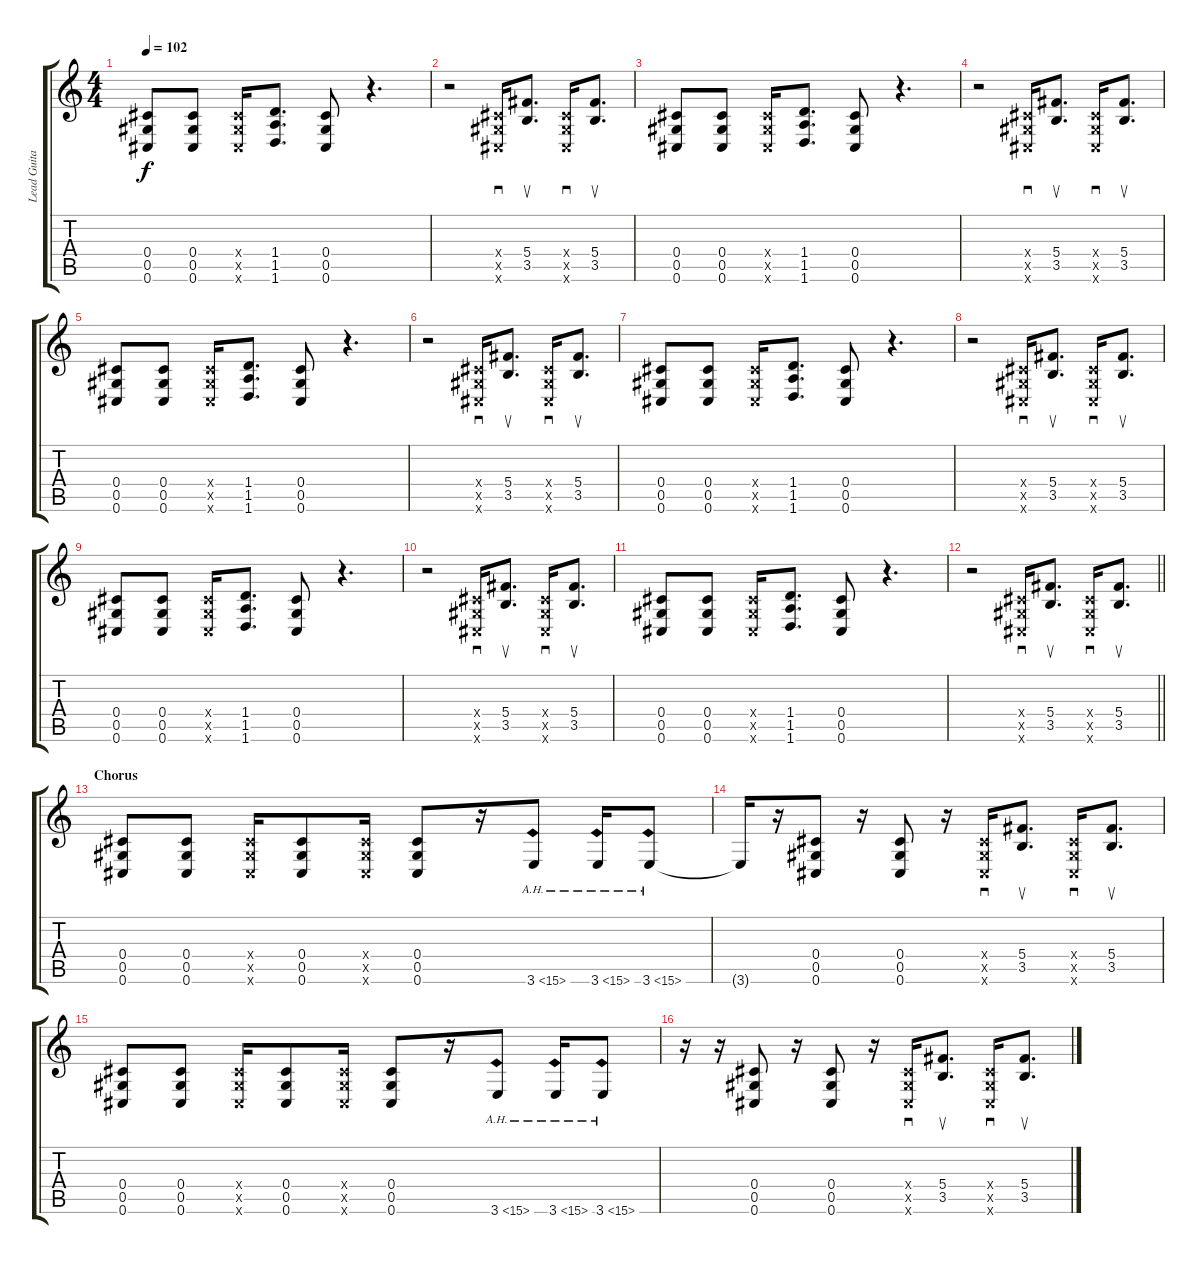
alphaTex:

\track ("Lead Guitar" "Lead Guita") {instrument distortionguitar}
\staff {score tabs}
\tuning (Eb4 Bb3 Gb3 Db3 Ab2 Db2) {hide}
\ts (4 4)
\tempo 102
\clef g2
\ks c
(0.4 0.5 0.6).8{dy f} (0.4 0.5 0.6).8 (0.4{x} 0.5{x} 0.6{x}).16 (1.4 1.5 1.6).8{d} (0.4 0.5 0.6).8 r.4{d} |
r.2 (0.4{x} 0.5{x} 0.6{x}).16{sd} (5.4 3.5).8{d su} (0.4{x} 0.5{x} 0.6{x}).16{sd} (5.4 3.5).8{d su} |
(0.4 0.5 0.6).8 (0.4 0.5 0.6).8 (0.4{x} 0.5{x} 0.6{x}).16 (1.4 1.5 1.6).8{d} (0.4 0.5 0.6).8 r.4{d} |
r.2 (0.4{x} 0.5{x} 0.6{x}).16{sd} (5.4 3.5).8{d su} (0.4{x} 0.5{x} 0.6{x}).16{sd} (5.4 3.5).8{d su} |
(0.4 0.5 0.6).8 (0.4 0.5 0.6).8 (0.4{x} 0.5{x} 0.6{x}).16 (1.4 1.5 1.6).8{d} (0.4 0.5 0.6).8 r.4{d} |
r.2 (0.4{x} 0.5{x} 0.6{x}).16{sd} (5.4 3.5).8{d su} (0.4{x} 0.5{x} 0.6{x}).16{sd} (5.4 3.5).8{d su} |
(0.4 0.5 0.6).8 (0.4 0.5 0.6).8 (0.4{x} 0.5{x} 0.6{x}).16 (1.4 1.5 1.6).8{d} (0.4 0.5 0.6).8 r.4{d} |
r.2 (0.4{x} 0.5{x} 0.6{x}).16{sd} (5.4 3.5).8{d su} (0.4{x} 0.5{x} 0.6{x}).16{sd} (5.4 3.5).8{d su} |
(0.4 0.5 0.6).8 (0.4 0.5 0.6).8 (0.4{x} 0.5{x} 0.6{x}).16 (1.4 1.5 1.6).8{d} (0.4 0.5 0.6).8 r.4{d} |
r.2 (0.4{x} 0.5{x} 0.6{x}).16{sd} (5.4 3.5).8{d su} (0.4{x} 0.5{x} 0.6{x}).16{sd} (5.4 3.5).8{d su} |
(0.4 0.5 0.6).8 (0.4 0.5 0.6).8 (0.4{x} 0.5{x} 0.6{x}).16 (1.4 1.5 1.6).8{d} (0.4 0.5 0.6).8 r.4{d} |
\barLineRight lightlight
r.2 (0.4{x} 0.5{x} 0.6{x}).16{sd} (5.4 3.5).8{d su} (0.4{x} 0.5{x} 0.6{x}).16{sd} (5.4 3.5).8{d su} |
\section ("" "Chorus")
(0.4 0.5 0.6).8 (0.4 0.5 0.6).8 (0.4{x} 0.5{x} 0.6{x}).16 (0.4 0.5 0.6).8 (0.4{x} 0.5{x} 0.6{x}).16 (0.4 0.5 0.6).8 r.16 3.6{ah 12}.8 3.6{ah 12}.16 3.6{ah 12}.8 |
3.6{t}.16 r.16 (0.4 0.5 0.6).8 r.16 (0.4 0.5 0.6).8 r.16 (0.4{x} 0.5{x} 0.6{x}).16{sd} (5.4 3.5).8{d su} (0.4{x} 0.5{x} 0.6{x}).16{sd} (5.4 3.5).8{d su} |
(0.4 0.5 0.6).8 (0.4 0.5 0.6).8 (0.4{x} 0.5{x} 0.6{x}).16 (0.4 0.5 0.6).8 (0.4{x} 0.5{x} 0.6{x}).16 (0.4 0.5 0.6).8 r.16 3.6{ah 12}.8 3.6{ah 12}.16 3.6{ah 12}.8 |
r.16 r.16 (0.4 0.5 0.6).8 r.16 (0.4 0.5 0.6).8 r.16 (0.4{x} 0.5{x} 0.6{x}).16{sd} (5.4 3.5).8{d su} (0.4{x} 0.5{x} 0.6{x}).16{sd} (5.4 3.5).8{d su}
